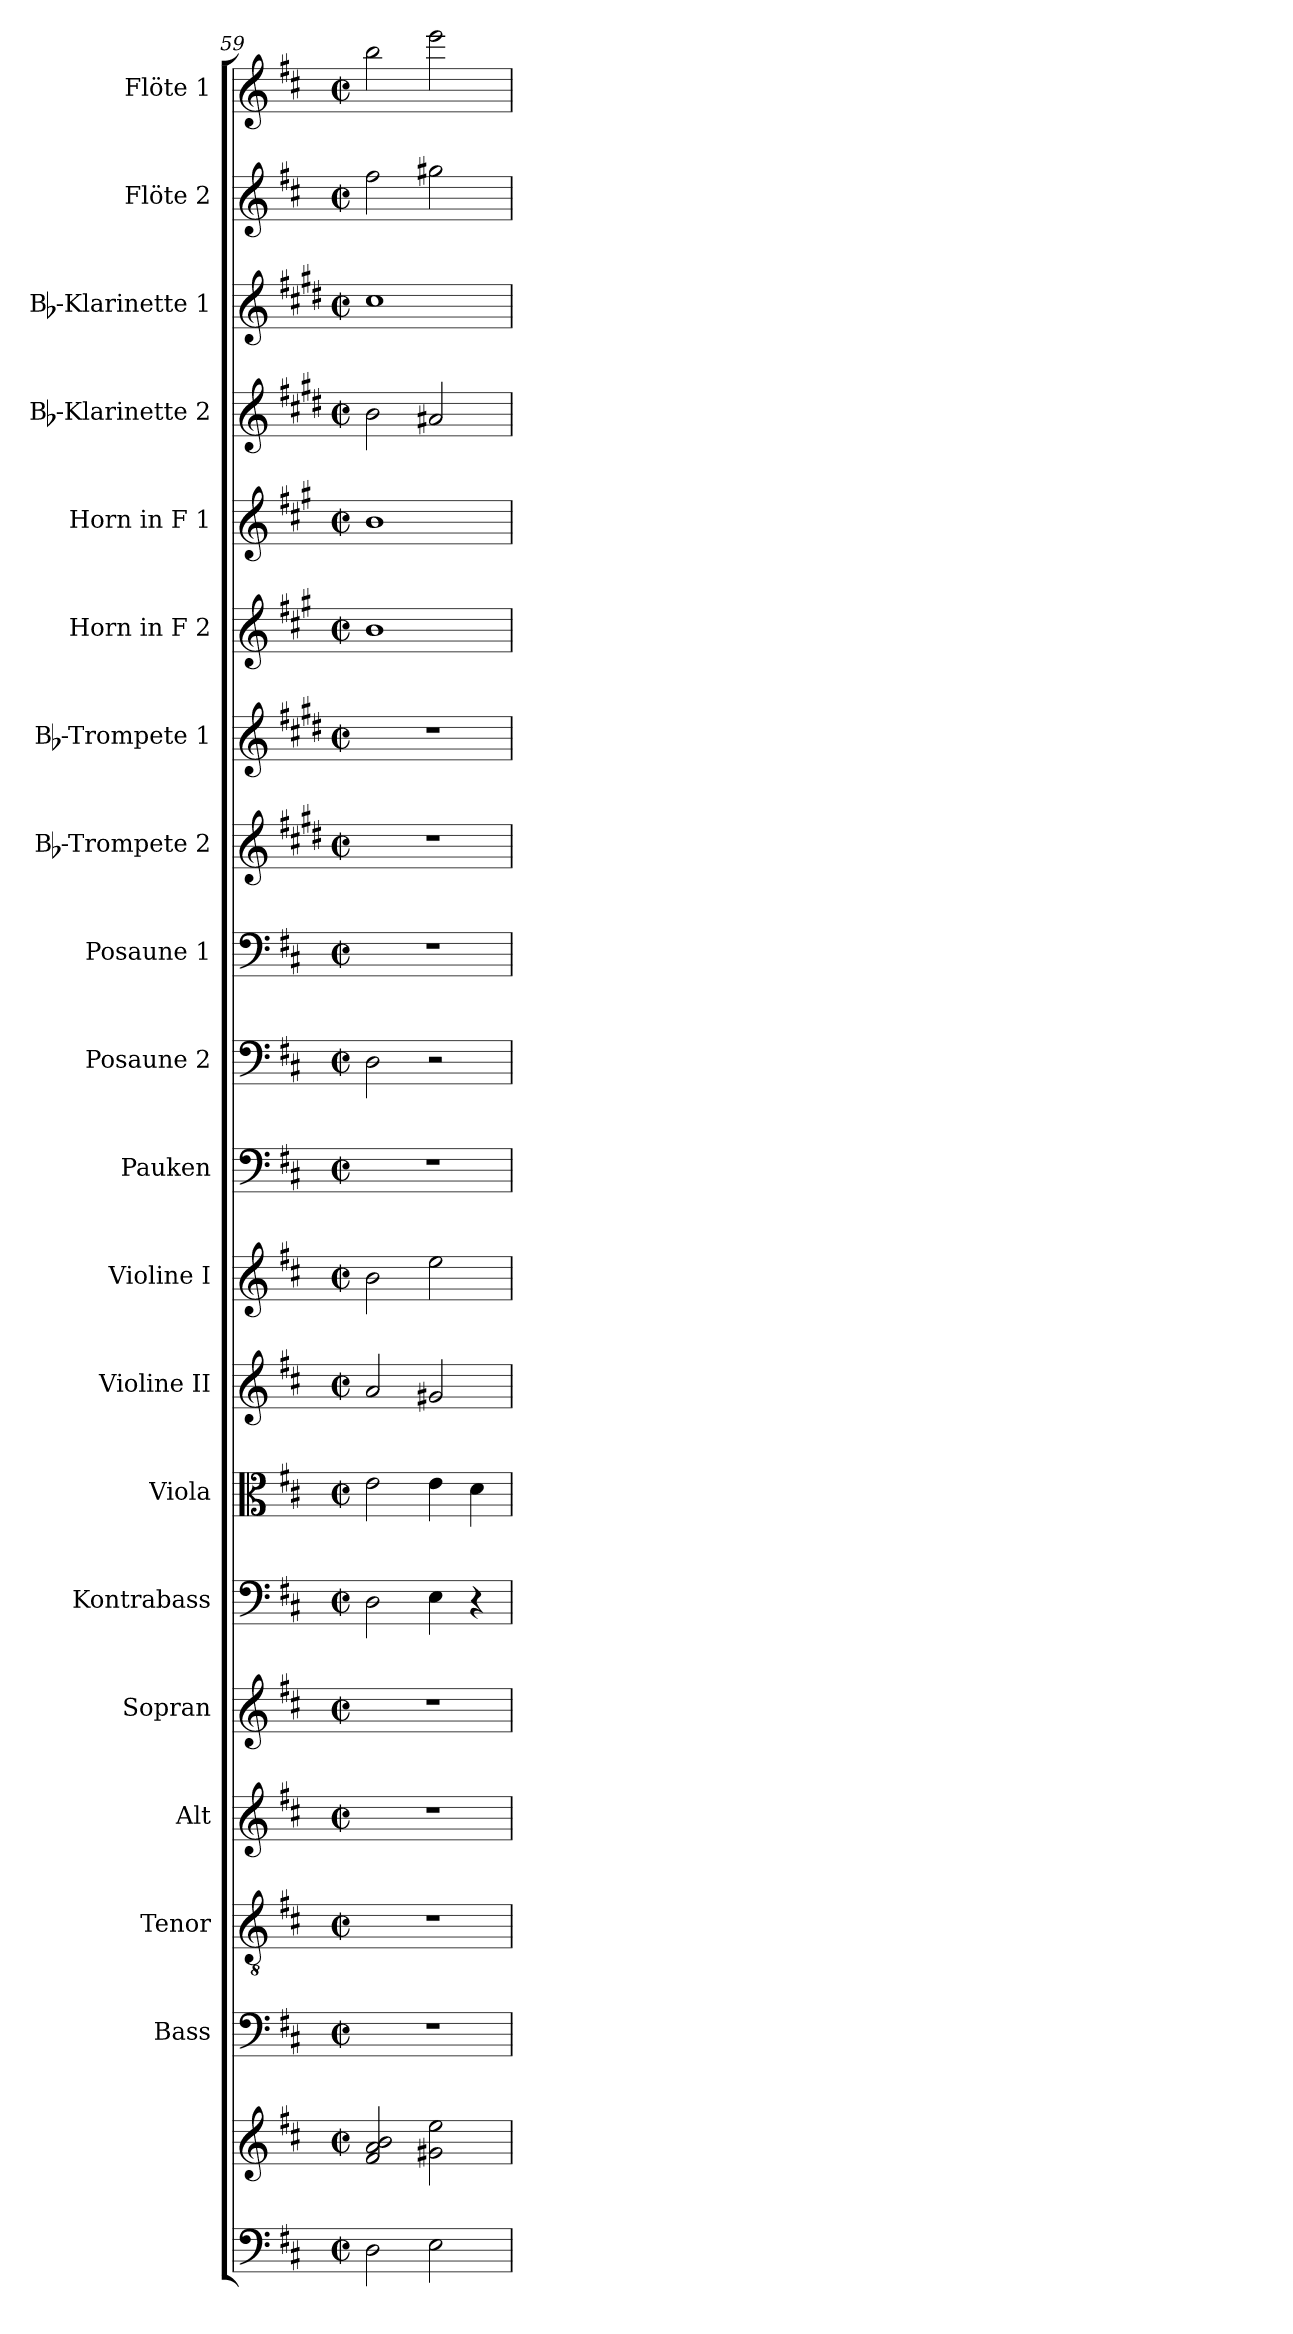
**kern	**kern	**kern	**kern	**kern	**kern	**kern	**kern	**kern	**kern	**kern	**kern	**kern	**kern	**kern	**kern	**kern	**kern	**kern	**kern	**kern
*part20	*part20	*part19	*part18	*part17	*part16	*part15	*part14	*part13	*part12	*part11	*part10	*part9	*part8	*part7	*part6	*part5	*part4	*part3	*part2	*part1
*staff21	*staff20	*staff19	*staff18	*staff17	*staff16	*staff15	*staff14	*staff13	*staff12	*staff11	*staff10	*staff9	*staff8	*staff7	*staff6	*staff5	*staff4	*staff3	*staff2	*staff1
*	*	*I"Bass	*I"Tenor	*I"Alt	*I"Sopran	*I"Kontrabass	*I"Viola	*I"Violine II	*I"Violine I	*I"Pauken	*I"Posaune 2	*I"Posaune 1	*I"Bb-Trompete 2	*I"Bb-Trompete 1	*I"Horn in F 2	*I"Horn in F 1	*I"Bb-Klarinette 2	*I"Bb-Klarinette 1	*I"Flöte 2	*I"Flöte 1
*	*	*I'B.	*I'T.	*I'A.	*I'S.	*I'Kb.	*I'Vla.	*I'Vl. II	*I'Vl. I	*I'Pk.	*I'Pos. 2	*I'Pos. 1	*I'Bb Trp. 2	*I'Bb Trp. 1	*	*	*I'Bb Kl. 2	*I'Bb Kl. 1	*I'Fl. 2	*I'Fl. 1
*clefF4	*clefG2	*clefF4	*clefGv2	*clefG2	*clefG2	*clefF4	*clefC3	*clefG2	*clefG2	*clefF4	*clefF4	*clefF4	*clefG2	*clefG2	*clefG2	*clefG2	*clefG2	*clefG2	*clefG2	*clefG2
*	*	*	*	*	*	*ITrd7c12	*	*	*	*	*	*	*ITrd1c2	*ITrd1c2	*ITrd4c7	*ITrd4c7	*ITrd1c2	*ITrd1c2	*	*
*k[f#c#]	*k[f#c#]	*k[f#c#]	*k[f#c#]	*k[f#c#]	*k[f#c#]	*k[f#c#]	*k[f#c#]	*k[f#c#]	*k[f#c#]	*k[f#c#]	*k[f#c#]	*k[f#c#]	*k[f#c#]	*k[f#c#]	*k[f#c#]	*k[f#c#]	*k[f#c#]	*k[f#c#]	*k[f#c#]	*k[f#c#]
*D:	*D:	*D:	*D:	*D:	*D:	*D:	*D:	*D:	*D:	*D:	*D:	*D:	*D:	*D:	*D:	*D:	*D:	*D:	*D:	*D:
*M2/2	*M2/2	*M2/2	*M2/2	*M2/2	*M2/2	*M2/2	*M2/2	*M2/2	*M2/2	*M2/2	*M2/2	*M2/2	*M2/2	*M2/2	*M2/2	*M2/2	*M2/2	*M2/2	*M2/2	*M2/2
*met(c|)	*met(c|)	*met(c|)	*met(c|)	*met(c|)	*met(c|)	*met(c|)	*met(c|)	*met(c|)	*met(c|)	*met(c|)	*met(c|)	*met(c|)	*met(c|)	*met(c|)	*met(c|)	*met(c|)	*met(c|)	*met(c|)	*met(c|)	*met(c|)
=59	=59	=59	=59	=59	=59	=59	=59	=59	=59	=59	=59	=59	=59	=59	=59	=59	=59	=59	=59	=59
2D\	2f#/ 2a/ 2b/	1r	1r	1r	1r	2DD\	2e\	2a/	2b\	1r	2D\	1r	1r	1r	1e	1e	2a\	1b	2ff#\	2bb\
2E\	2g#X\ 2ee\	.	.	.	.	4EE\	4e\	2g#X/	2ee\	.	2r	.	.	.	.	.	2g#X/	.	2gg#X\	2eee\
.	.	.	.	.	.	4r	4d\	.	.	.	.	.	.	.	.	.	.	.	.	.
=	=	=	=	=	=	=	=	=	=	=	=	=	=	=	=	=	=	=	=	=
*-	*-	*-	*-	*-	*-	*-	*-	*-	*-	*-	*-	*-	*-	*-	*-	*-	*-	*-	*-	*-
